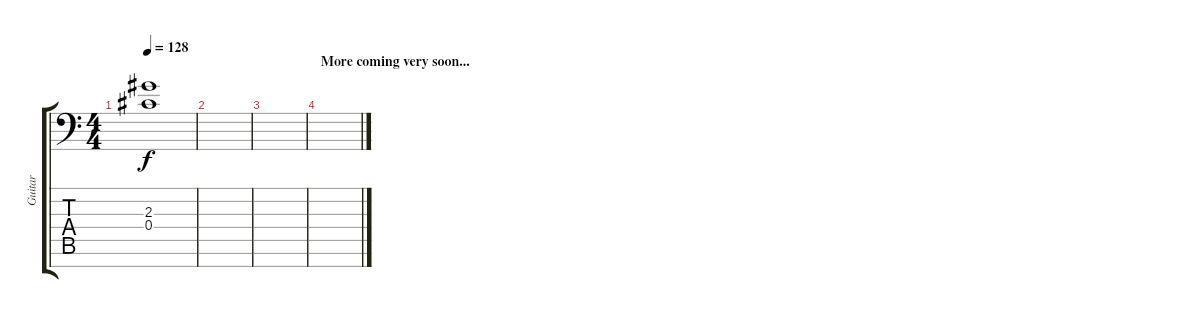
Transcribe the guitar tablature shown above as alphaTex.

\track ("Guitar" "Guitar") {instrument distortionguitar}
\staff {score tabs}
\tuning (Eb4 Bb3 Gb3 Db3 Ab2 Eb2 Bb1) {hide}
\ts (4 4)
\tempo 128
\clef f4
\ks c
(2.3 0.4).1{dy f} |
|
|
\section ("" "More coming very soon...")
